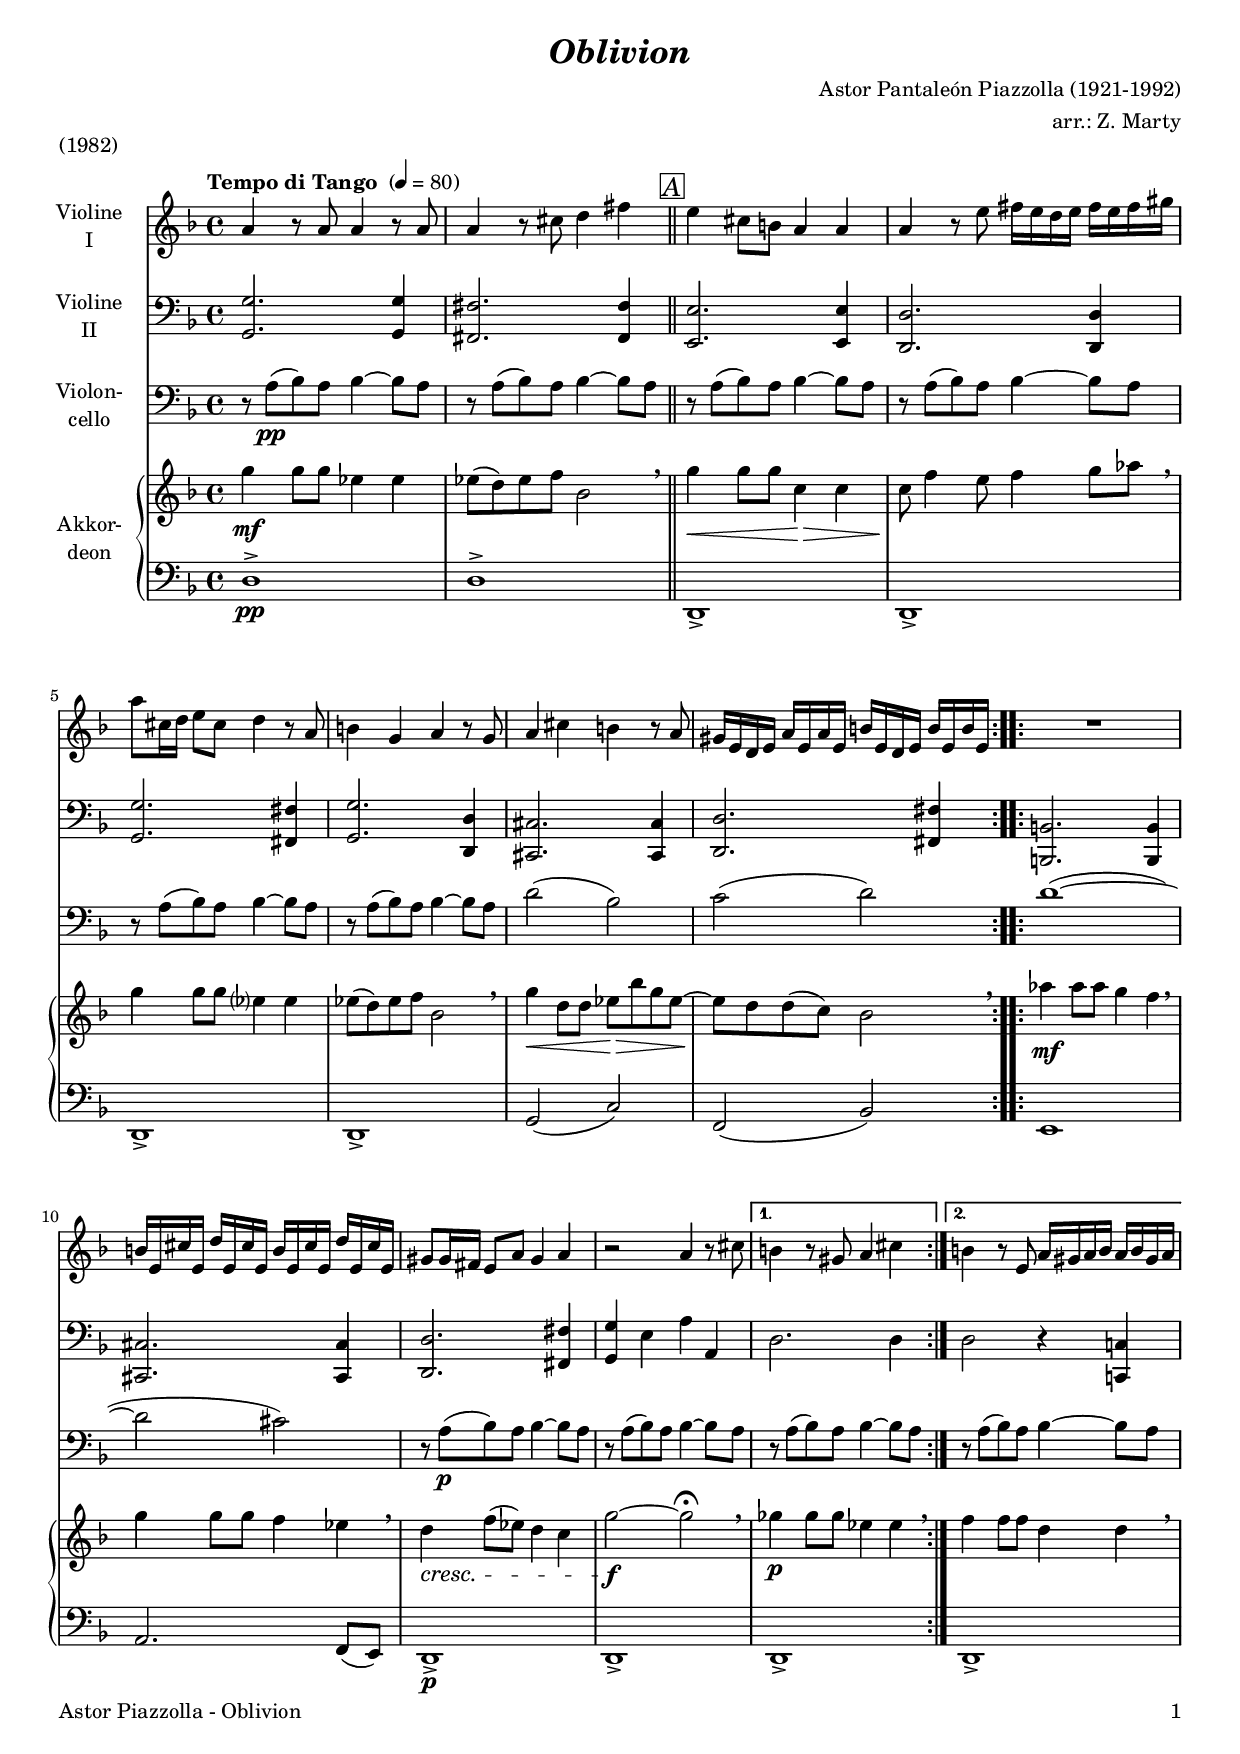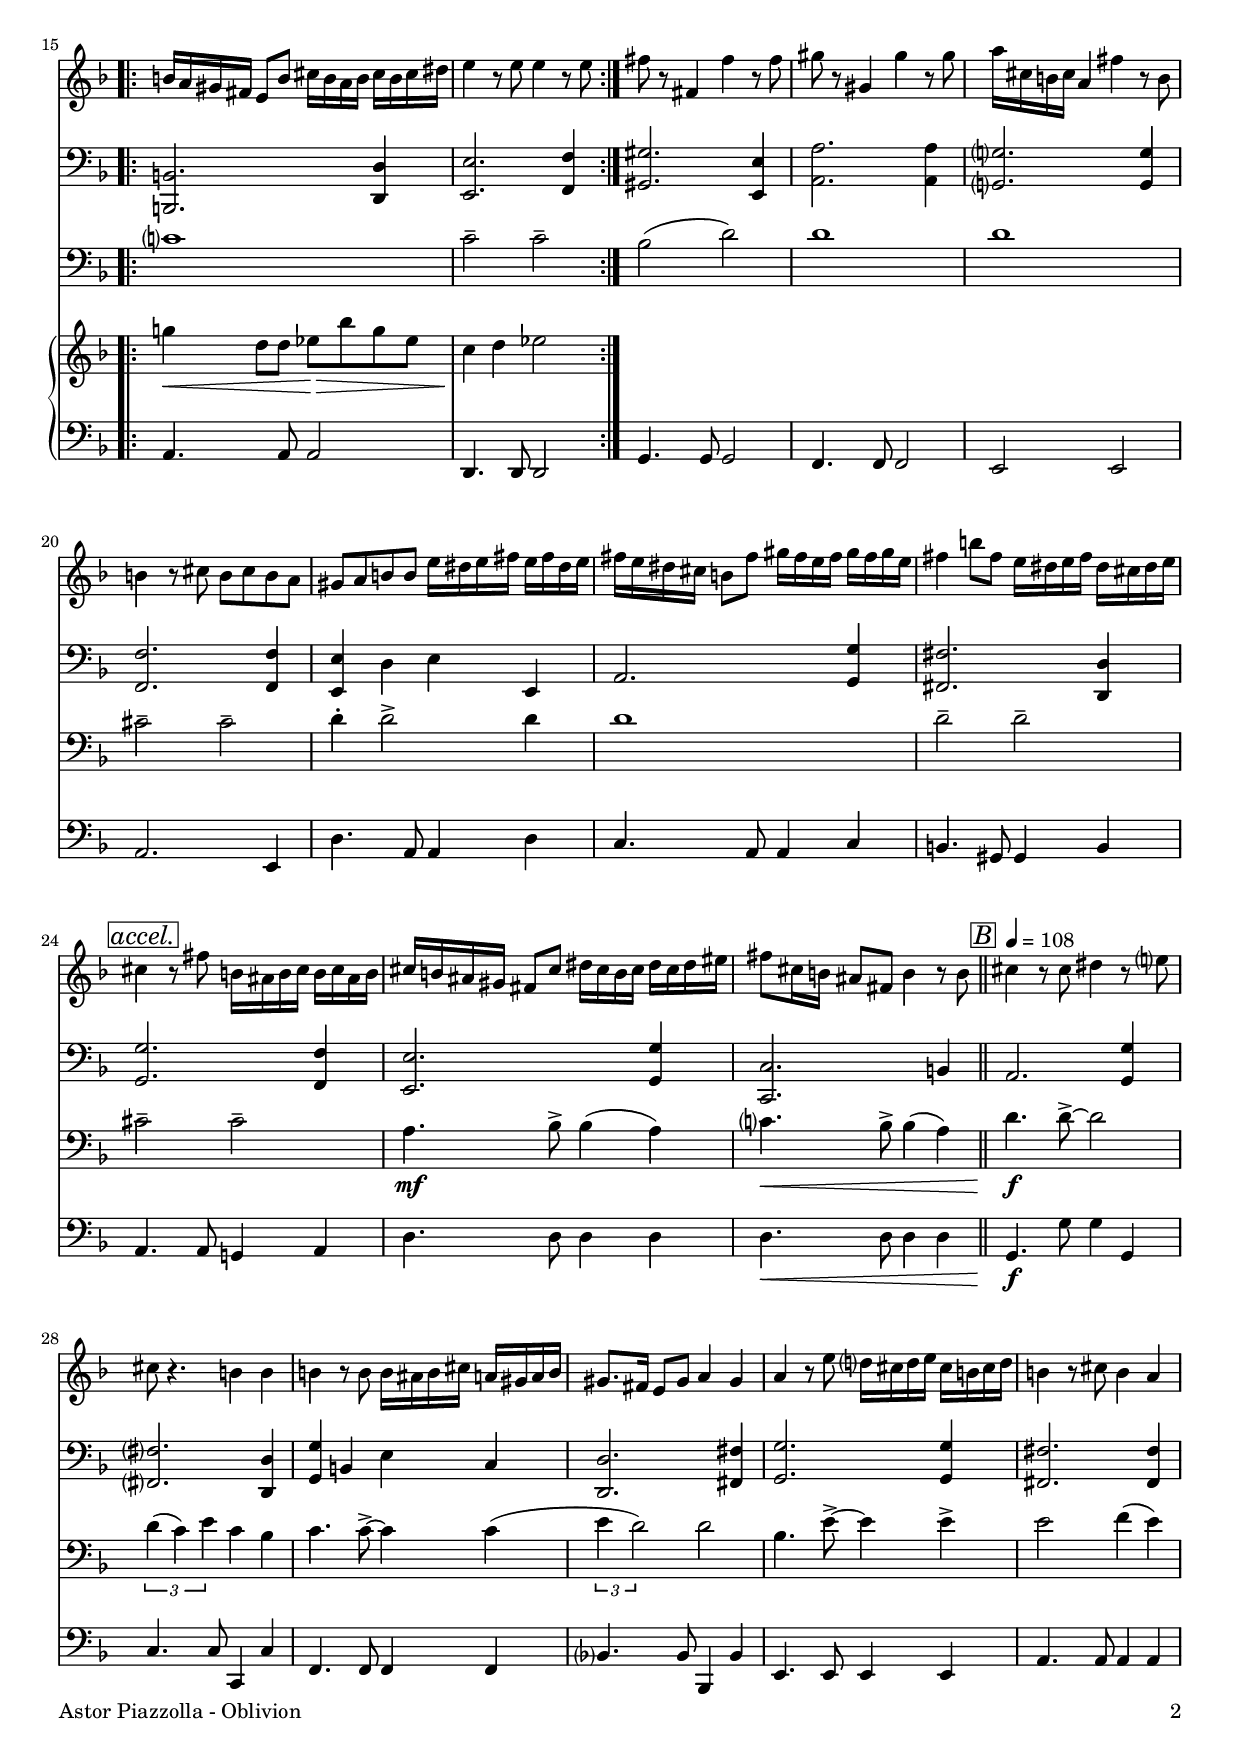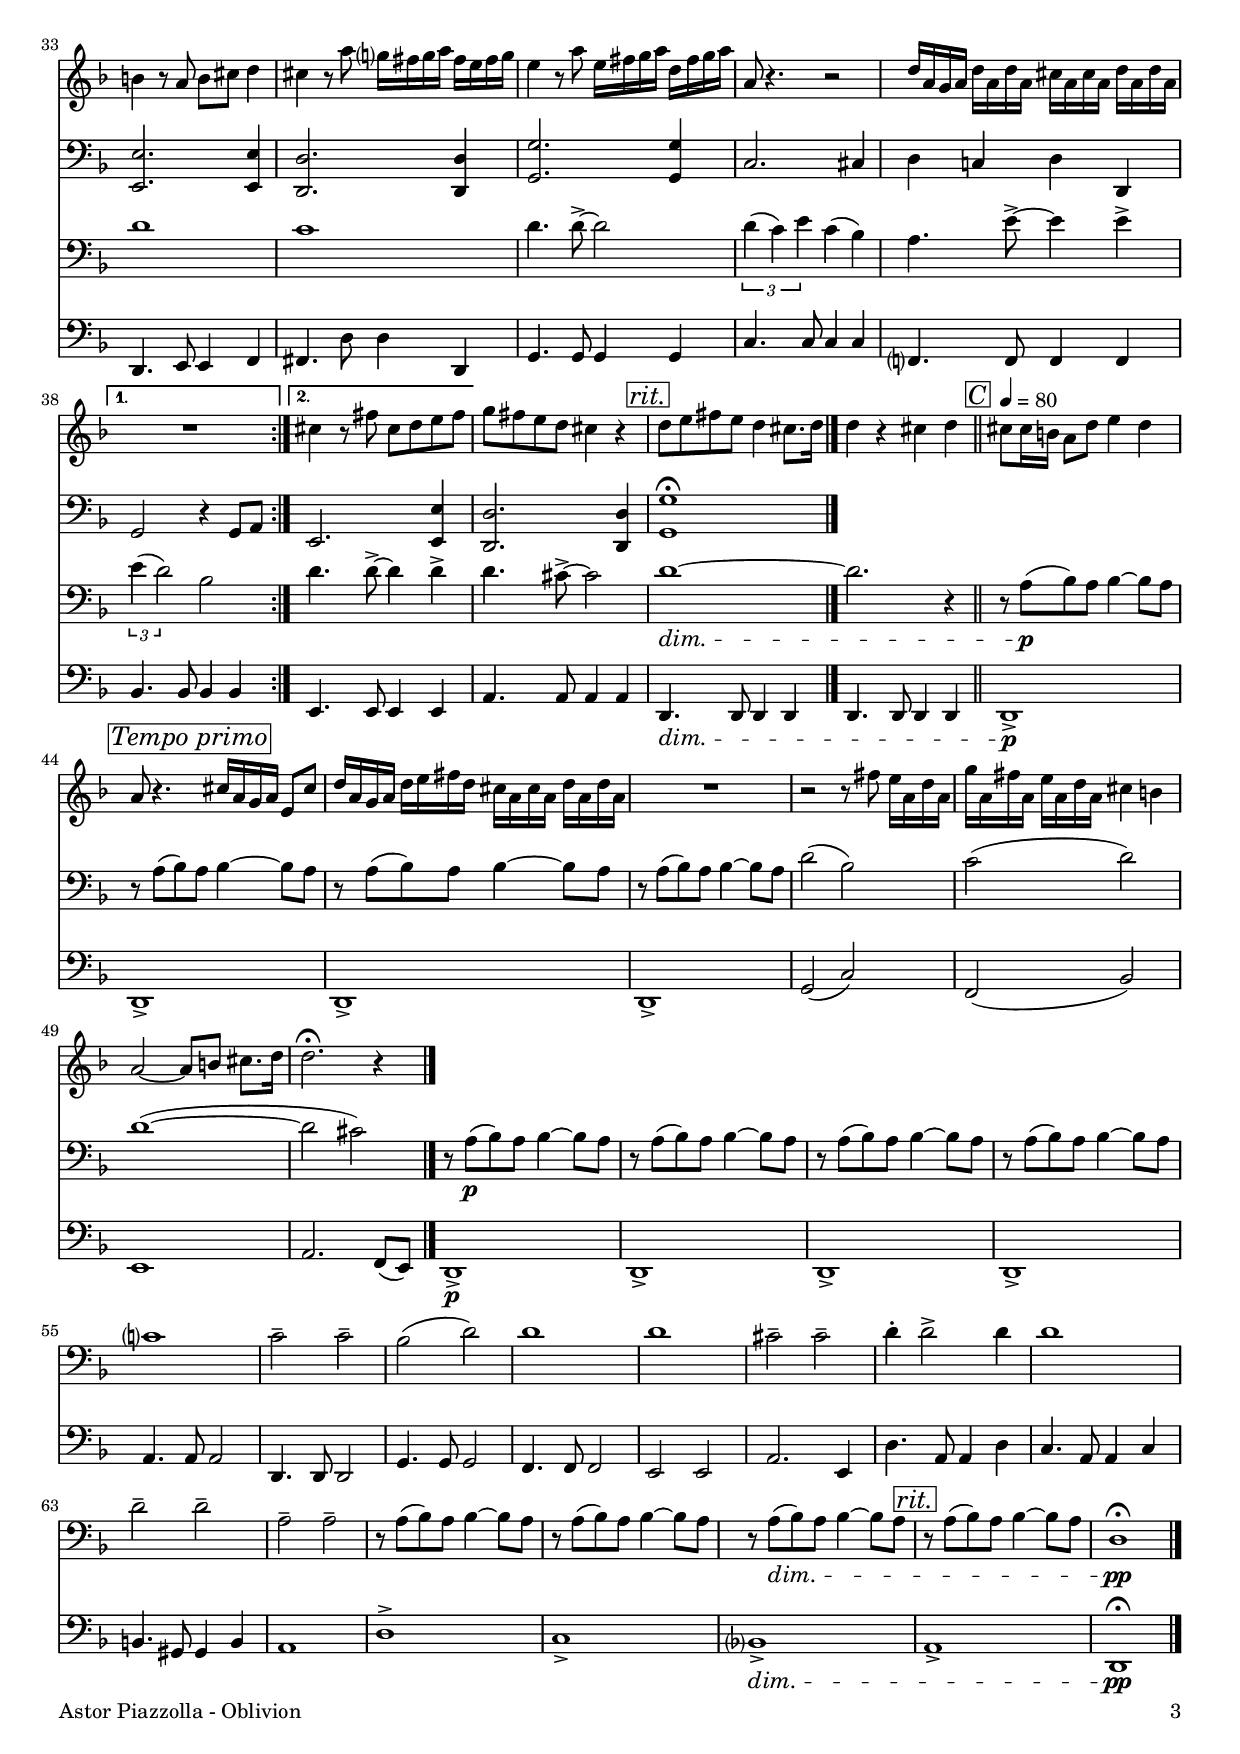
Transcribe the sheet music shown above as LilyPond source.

\version "2.22.0"
\include "deutsch.ly"

#(set-global-staff-size 18)

\header {
  title     = \markup \bold \italic "Oblivion"
  composer  = "Astor Pantaleón Piazzolla (1921-1992)"
  arranger  = "arr.: Z. Marty"
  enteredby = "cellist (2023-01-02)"
  piece     = "(1982)"
}

voiceconsts = {
  \key d \minor
  \time 4/4
  \clef "treble"
%  \numericTimeSignature
  \compressEmptyMeasures
  % Set default beaming for all staves
%  \set Timing.beamExceptions = #'()
%  \set Timing.baseMoment     = #(ly:make-moment 1 4)
%  \set Timing.beatStructure  = #'(1 1 1)
  \tempo "Tempo di Tango " 4=80
}

mivl = "violin"
mipz = "pizzicato strings"
mivc = "cello"
miac = "harmonica"

boxa = { \bar "||" \mark \markup \box \italic "A" }
boxb = { \bar "||" \mark \markup \box \italic "B" \tempo 4=108 }
boxc = { \bar "||" \mark \markup \box \italic "C" \tempo 4=80 }

accl = \mark \markup \box \italic "accel."
arco = \markup \italic "arco"
pizz = \markup \italic "pizz."
rit  = \mark \markup \box \italic "rit."
tepr = \mark \markup \box \italic "Tempo primo"

\include "v1.ily"
\include "v2.ily"
\include "v3.ily"
vd = \relative c' {
  \voiceconsts
  \clef "bass"
  
  r8 a(\pp b) a b4~ b8 a
  r a( b) a b4~ b8 a \boxa
  r a( b) a b4~ b8 a
  r a( b) a b4~ b8 a
  r a( b) a b4~ b8 a
  r a( b) a b4~ b8 a

  d2( b)
  c( d)
  d1(~
  d2 cis)
  r8 a(\p b) a b4~ b8 a
  r a( b) a b4~ b8 a
  r a( b) a b4~ b8 a
  r a( b) a b4~ b8 a
  c?1

  c2-- c--
  b( d)
  d1
  d
  cis2-- cis--
  d4-. d2-> d4
  d1
  d2-- d-- \accl
  cis-- cis--
  a4.\mf b8-> b4( a)
  c?4.\< b8-> b4( a) \boxb

  d4.\f d8~-> d2
  \tuplet 3/2 2 { d4( c) e } c b
  c4. c8~-> c4 c(
  \tuplet 3/2 2 { e d2) } d
  b4. e8~-> e4 e->
  e2 f4( e)
  d1
  c
  d4. d8~-> d2

  \tuplet 3/2 2 { d4( c) e } c( b)
  a4. e'8~-> e4 e->
  \tuplet 3/2 2 { e( d2) } b
  d4. d8~-> d4 d->
  d4. cis8~-> cis2 \rit
  d1~\dim
  d2. r4 \boxc
  r8 a(\p b) a b4~ b8 a \tepr
  
  r a( b) a b4~ b8 a
  r a( b) a b4~ b8 a
  r a( b) a b4~ b8 a
  d2( b)
  c( d)
  d1(~
  d2 cis)
  r8 a(\p b) a b4~ b8 a
  
  r a( b) a b4~ b8 a
  r a( b) a b4~ b8 a
  r a( b) a b4~ b8 a
  c?1
  c2-- c--
  b( d)
  d1
  d
  cis2-- cis--
  d4-. d2-> d4
  d1

  d2-- d--
  a-- a--
  r8 a( b) a b4~ b8 a
  r a( b) a b4~ b8 a
  r a(\dim b) a b4~ b8 a \rit
  r a( b) a b4~ b8 a
  d,1\fermata\pp \bar "|."
}

ve = \relative c {
  \voiceconsts
  \clef "bass"
  
  d1->\pp
  d-> \boxa
  d,->
  d->
  d->
  d->
  g2( c)
  f,( b)
  e,1
  a2. f8( e)
  d1->\p
  d->
  d->
  d->
  a'4. a8 a2

  d,4. d8 d2
  g4. g8 g2
  f4. f8 f2
  e e
  a2. e4
  d'4. a8 a4 d
  c4. a8 a4 c
  h4. gis8 gis4 h \accl
  a4. a8 g!4 a

  d4. d8 d4 d
  d4.\< d8 d4 d \boxb
  g,4.\f g'8 g4 g,
  c4. c8 c,4 c'
  f,4. f8 f4 f
  b?4. b8 b,4 b'
  e,4. e8 e4 e
  a4. a8 a4 a

  d,4. e8 e4 f
  fis4. d'8 d4 d,
  g4. g8 g4 g
  c4. c8 c4 c
  f,?4. f8 f4 f
  b4. b8 b4 b
  e,4. e8 e4 e
  a4. a8 a4 a \rit

  d,4.\dim d8 d4 d
  d4. d8 d4 d \boxc
  d1->\p \tepr
  d->
  d->
  d->
  g2( c)
  f,( b)
  e,1
  a2. f8( e)
  d1->\p
  d->
  d->
  d->

  a'4. a8 a2
  d,4. d8 d2
  g4. g8 g2
  f4. f8 f2
  e e
  a2. e4
  d'4. a8 a4 d
  c4. a8 a4 c
  h4. gis8 gis4 h
  a1
  
  d->
  c->
  b?->\dim \rit
  a->
  d,\fermata\pp \bar "|."
}


music = <<
      \new Staff {
        \set Staff.midiInstrument = \mivl
        \set Staff.instrumentName = \markup \center-column { "Violine" "I" }
        \transpose d d { \vb }
      }

      \new Staff {
        \set Staff.midiInstrument = \mivl
        \set Staff.instrumentName = \markup \center-column { "Violine" "II" }
        \transpose d d { \vc }
      }

      \new Staff {
        \set Staff.midiInstrument = \mivc
        \set Staff.instrumentName = \markup \center-column { "Violon-" "cello" }
        \transpose d d { \vd }
      }

      \new PianoStaff <<
        \set PianoStaff.instrumentName = \markup \center-column { "Akkor-" "deon" }
        \set PianoStaff.midiInstrument = \miac
        \new Staff {
          \transpose d d { \va }
        }

%        \new Dynamics \dy

        \new Staff {
          \transpose d d { \ve }
        }
        >>
>>

\book {
   \paper {
    print-page-number = ##t
    print-first-page-number = ##t
    ragged-last-bottom = ##f
    oddHeaderMarkup = \markup \null
    evenHeaderMarkup = \markup \null
    oddFooterMarkup = \markup {
      \fill-line {
        \on-the-fly #print-page-number-check-first
        "Astor Piazzolla - Oblivion" \fromproperty #'page:page-number-string
      }
    }
    evenFooterMarkup = \oddFooterMarkup
  } \score {
    \music
    \layout {}
  }

  \score {
    \unfoldRepeats \music

    \midi {
      \context {
        \Score
      }
    }
  }
}